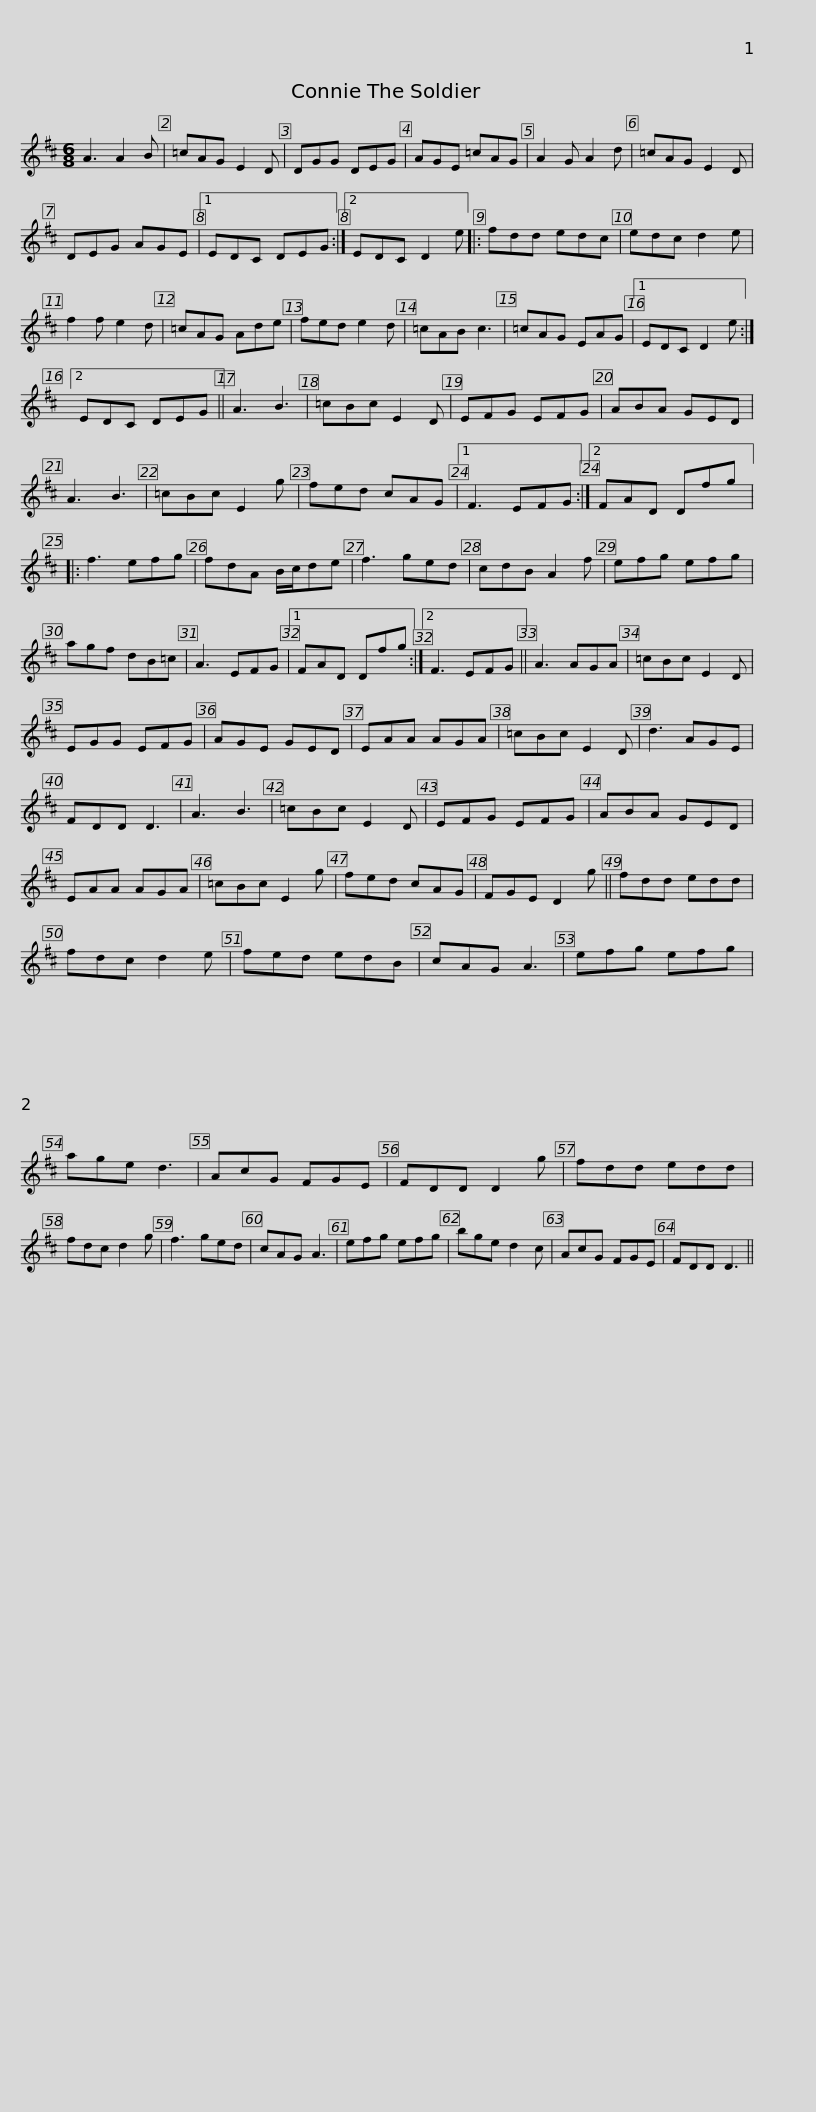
X:1
L:1/8
M:6/8
I:linebreak $
K:D
V:1 treble
V:1
 A3 A2 B | =cAG E2 D | DGG DEG | AGE =cAG | A2 G A2 d | %5
 =cAG E2 D | DEG AGE |1$ EDC DEG :|2 EDC D2 e |: fdd edc | %10
 edc d2 e | f2 f e2 d | =cAG Ade | fed e2 d | =cAB c3 |$ %15
 =cAG EAG |1 EDC D2 e :|2 EDC DEG || A3 B3 | =cBc E2 D | %20
 EFG EFG | ABA GED | A3 B3 |$ =cBc E2 g | fed cAG |1 %25
 F3 EFG :|2 FAD Dfg |: f3 efg | fdA B/c/de | f3 ged | %30
 cdB A2 f |$ efg efg | agf dB=c | A3 EFG |1 FAD Dfg :|2 %35
 F3 EFG || A3 AGA | =cBc E2 D | EGG EFG |$ AGE GED | %40
 EAA AGA | =cBc E2 D | d3 AGE | FDD D3 | A3 B3 | %45
 =cBc E2 D | EFG EFG |$ ABA GED | EAA AGA | =cBc E2 g | %50
 fed cAG | FGE D2 g || fdd edd | fdc d2 e | fed edB |$ %55
 cAG A3 | efg efg | age d3 | AcG FGE | FDD D2 g | %60
 fdd edd | fdc d2 g | f3 ged |$ cAG A3 | efg efg | %65
 bge d2 c | AcG FGE | FDD D3 || %68
